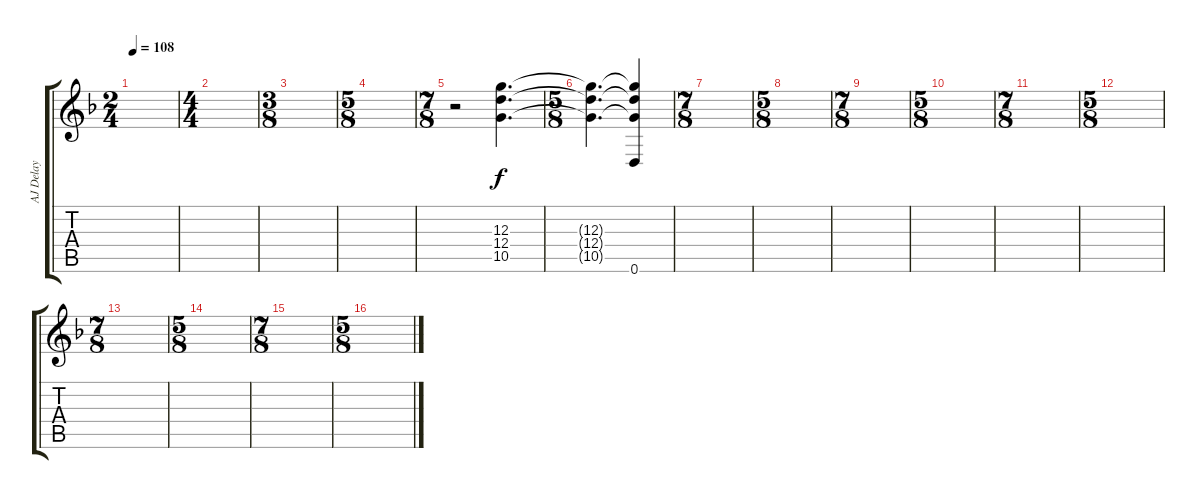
\track ("AJ Delay" "AJ Delay") {instrument overdrivenguitar}
\staff {score tabs}
\tuning (E4 B3 G3 D3 A2 D2) {hide}
\ts (2 4)
\tempo 108
\clef g2
\ks dminor
|
\ts (4 4)
|
\ts (3 8)
|
\ts (5 8)
|
\ts (7 8)
r.2 (12.3 12.4 10.5).4{d dy f} |
\ts (5 8)
(12.3{t} 12.4{t} 10.5{t}).4{d} (12.3{t} 12.4{t} 10.5{t} 0.6).4 |
\ts (7 8)
|
\ts (5 8)
|
\ts (7 8)
|
\ts (5 8)
|
\ts (7 8)
|
\ts (5 8)
|
\ts (7 8)
|
\ts (5 8)
|
\ts (7 8)
|
\ts (5 8)
